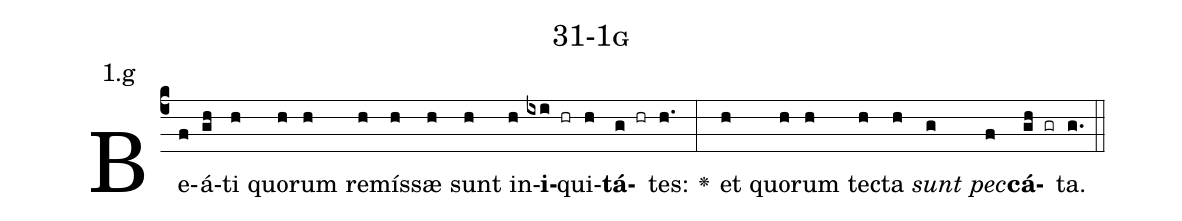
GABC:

name: 31-1g;
annotation: 1.g;
%%
(c4)Be(f)á(gh)ti(h) quo(h)rum(h) re(h)mís(h)sæ(h) sunt(h) in(h)<b>i</b>(ixi hr)qui(h)<b>tá</b>(g hr)tes:(h.) <v>\greheightstar</v>(:) et(h) quo(h)rum(h) tec(h)ta(h) <i>sunt</i>(g) <i>pec</i>(f)<b>cá</b>(gh gr)ta.(g.) (::)


%E(h) u(h) o(g) u(f) a(gh) e.(g.) (::)
